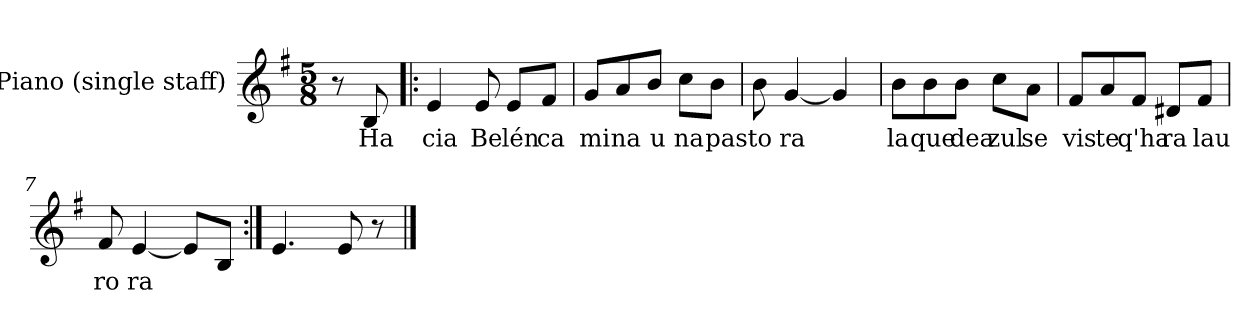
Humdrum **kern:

**kern	**text
*part1	*part1
*staff1	*staff1
*I"Piano (single staff)	*
*I'Pno.	*
*stria5	*
*clefG2	*
*k[f#]	*
*e:	*
*M5/8	*
*MM72	*
=1	=1
8r	.
8B/	Ha
=2!|:	=2!|:
4e/	cia
8e/	Be
8e/L	lén
8f#/J	ca
=3	=3
8g/L	mi
8a/	na
8b/J	u
8cc\L	na
8b\J	pas
=4	=4
8b\	to
[4g/	ra
4g/]	.
=5	=5
8b\L	la
8b\	que
8b\J	dea
8cc\L	zul
8a\J	se
=6	=6
8f#/L	vis
8a/	te
8f#/J	q'ha
8d#X/L	ra
8f#/J	lau
=7	=7
8f#/	ro
[4e/	ra
8e/L]	.
8B/J	.
=8:|!	=8:|!
4.e/	.
8e/	.
8r	.
==	==
*-	*-
